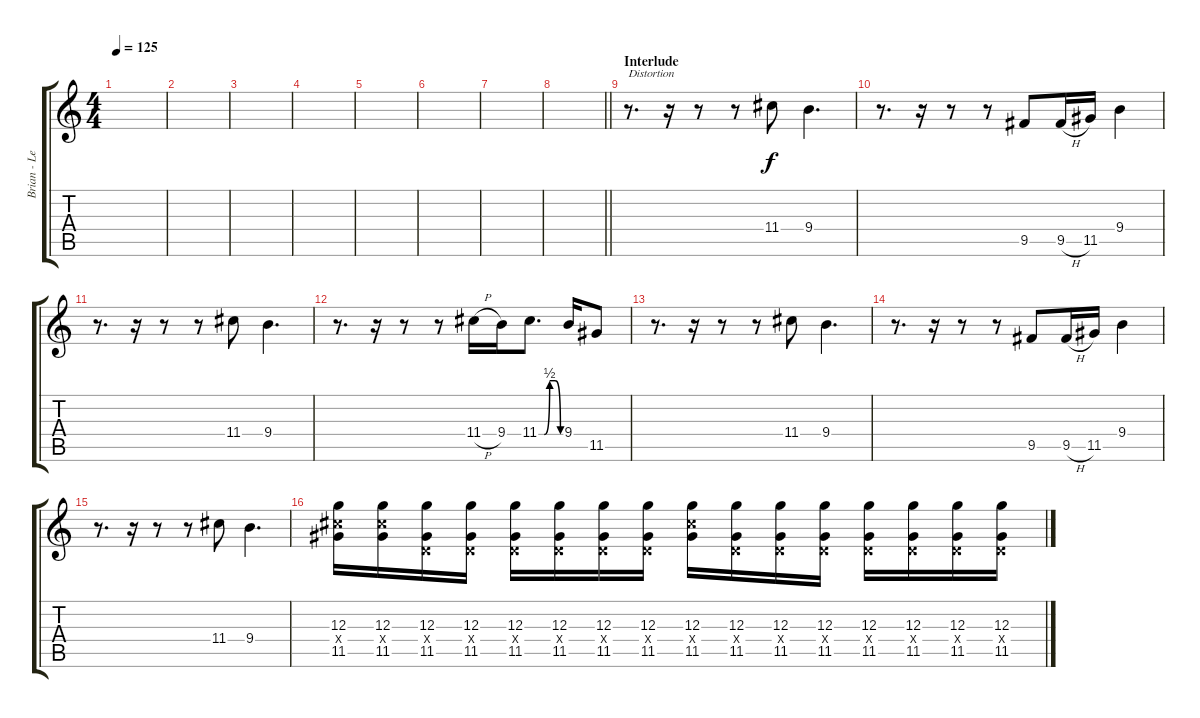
\track ("Brian - Lead Guitar II" "Brian - Le") {instrument electricguitarjazz}
\staff {score tabs}
\tuning (E4 B3 G3 D3 A2 E2) {hide}
\ts (4 4)
\tempo 125
\clef g2
\ks c
|
|
|
|
|
|
|
\barLineRight lightlight
|
\section ("" "Interlude")
r.8{d txt "Distortion"} r.16 r.8 r.8 11.4.8 9.4.4{d} |
r.8{d} r.16 r.8 r.8 9.5.8 9.5{h}.16 11.5.16 9.4.4 |
r.8{d} r.16 r.8 r.8 11.4.8 9.4.4{d} |
r.8{d} r.16 r.8 r.8 11.4{h}.16 9.4.16 11.4{be (custom 0 0 15 0 30 2 45 2 60 0)}.8{d} 9.4.16 11.5.8 |
r.8{d} r.16 r.8 r.8 11.4.8 9.4.4{d} |
r.8{d} r.16 r.8 r.8 9.5.8 9.5{h}.16 11.5.16 9.4.4 |
r.8{d} r.16 r.8 r.8 11.4.8 9.4.4{d} |
(12.3 11.4{x} 11.5).16 (12.3 11.4{x} 11.5).16 (12.3 0.4{x} 11.5).16 (12.3 0.4{x} 11.5).16 (12.3 0.4{x} 11.5).16 (12.3 0.4{x} 11.5).16 (12.3 0.4{x} 11.5).16 (12.3 0.4{x} 11.5).16 (12.3 11.4{x} 11.5).16 (12.3 0.4{x} 11.5).16 (12.3 0.4{x} 11.5).16 (12.3 0.4{x} 11.5).16 (12.3 0.4{x} 11.5).16 (12.3 0.4{x} 11.5).16 (12.3 0.4{x} 11.5).16 (12.3 0.4{x} 11.5).16
